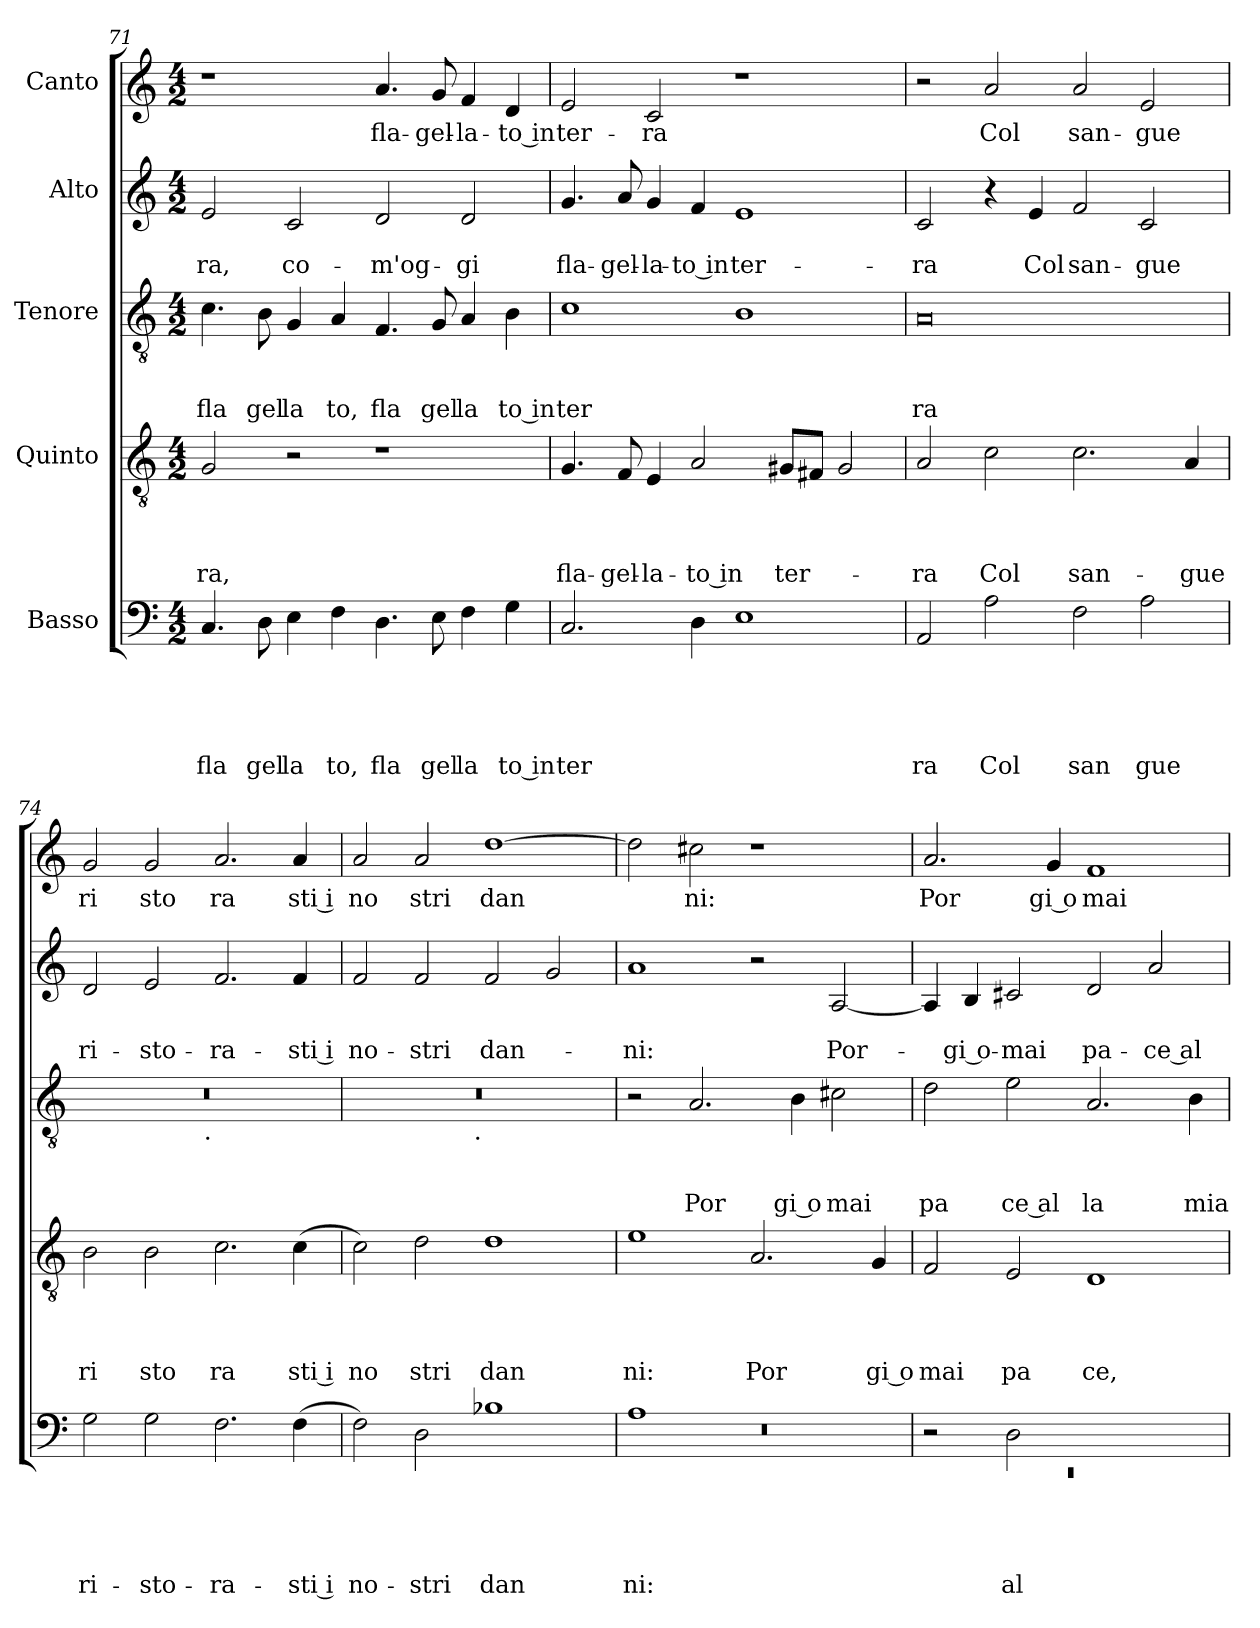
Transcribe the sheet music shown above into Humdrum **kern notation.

**kern	**text	**text	**text	**text	**text	**kern	**text	**text	**text	**text	**kern	**text	**text	**text	**kern	**text	**text	**kern	**text
*part5	*part5	*part5	*part5	*part5	*part5	*part4	*part4	*part4	*part4	*part4	*part3	*part3	*part3	*part3	*part2	*part2	*part2	*part1	*part1
*staff5	*staff5	*staff5	*staff5	*staff5	*staff5	*staff4	*staff4	*staff4	*staff4	*staff4	*staff3	*staff3	*staff3	*staff3	*staff2	*staff2	*staff2	*staff1	*staff1
*I"Basso	*	*	*	*	*	*I"Quinto	*	*	*	*	*I"Tenore	*	*	*	*I"Alto	*	*	*I"Canto	*
*clefF4	*	*	*	*	*	*clefGv2	*	*	*	*	*clefGv2	*	*	*	*clefG2	*	*	*clefG2	*
*k[]	*	*	*	*	*	*k[]	*	*	*	*	*k[]	*	*	*	*k[]	*	*	*k[]	*
*C:	*	*	*	*	*	*C:	*	*	*	*	*C:	*	*	*	*C:	*	*	*C:	*
*M4/2	*	*	*	*	*	*M4/2	*	*	*	*	*M4/2	*	*	*	*M4/2	*	*	*M4/2	*
=71	=71	=71	=71	=71	=71	=71	=71	=71	=71	=71	=71	=71	=71	=71	=71	=71	=71	=71	=71
!	!	!	!	!	!LO:LY:b	!	!	!	!	!LO:LY:b	!	!	!	!LO:LY:b	!	!	!LO:LY:b	!	!
4.C/	.	.	.	.	fla	2G/	.	.	.	-ra,	4.c\	.	.	fla	2e/	.	-ra,	1r	.
!	!	!	!	!	!LO:LY:b	!	!	!	!	!	!	!	!	!LO:LY:b	!	!	!	!	!
8D\	.	.	.	.	gel	.	.	.	.	.	8B\	.	.	gel	.	.	.	.	.
!	!	!	!	!	!LO:LY:b	!	!	!	!	!	!	!	!	!LO:LY:b	!	!	!LO:LY:b	!	!
4E\	.	.	.	.	la	2r	.	.	.	.	4G/	.	.	la	2c/	.	co-	.	.
!	!	!	!	!	!LO:LY:b	!	!	!	!	!	!	!	!	!LO:LY:b	!	!	!	!	!
4F\	.	.	.	.	to,	.	.	.	.	.	4A/	.	.	to,	.	.	.	.	.
!	!	!	!	!	!LO:LY:b	!	!	!	!	!	!	!	!	!LO:LY:b	!	!	!LO:LY:b	!	!LO:LY:b
4.D\	.	.	.	.	fla	1r	.	.	.	.	4.F/	.	.	fla	2d/	.	-m'og-	4.a/	fla-
!	!	!	!	!	!LO:LY:b	!	!	!	!	!	!	!	!	!LO:LY:b	!	!	!	!	!LO:LY:b
8E\	.	.	.	.	gel	.	.	.	.	.	8G/	.	.	gel	.	.	.	8g/	-gel-
!	!	!	!	!	!LO:LY:b	!	!	!	!	!	!	!	!	!LO:LY:b	!	!	!LO:LY:b	!	!LO:LY:b
4F\	.	.	.	.	la	.	.	.	.	.	4A/	.	.	la	2d/	.	-gi	4f/	-la-
!	!	!	!	!	!LO:LY:b:rj	!	!	!	!	!	!	!	!	!LO:LY:b:rj	!	!	!	!	!LO:LY:b:rj
4G\	.	.	.	.	to in	.	.	.	.	.	4B\	.	.	to in	.	.	.	4d/	-to in
=72	=72	=72	=72	=72	=72	=72	=72	=72	=72	=72	=72	=72	=72	=72	=72	=72	=72	=72	=72
!	!	!	!	!	!LO:LY:b	!	!	!	!	!LO:LY:b	!	!	!	!LO:LY:b	!	!	!LO:LY:b	!	!LO:LY:b
2.C/	.	.	.	.	ter	4.G/	.	.	.	fla-	1c	.	.	ter	4.g/	.	fla-	2e/	ter-
!	!	!	!	!	!	!	!	!	!	!LO:LY:b	!	!	!	!	!	!	!LO:LY:b	!	!
.	.	.	.	.	.	8F/	.	.	.	-gel-	.	.	.	.	8a/	.	-gel-	.	.
!	!	!	!	!	!	!	!	!	!	!LO:LY:b	!	!	!	!	!	!	!LO:LY:b	!	!LO:LY:b
.	.	.	.	.	.	4E/	.	.	.	-la-	.	.	.	.	4g/	.	-la-	2c/	-ra
!	!	!	!	!	!	!	!	!	!	!LO:LY:b:rj	!	!	!	!	!	!	!LO:LY:b:rj	!	!
4D\	.	.	.	.	.	2A/	.	.	.	-to in	.	.	.	.	4f/	.	-to in	.	.
!	!	!	!	!	!	!	!	!	!	!	!	!	!	!	!	!	!LO:LY:b	!	!
1E	.	.	.	.	.	.	.	.	.	.	1B	.	.	.	1e	.	ter-	1r	.
!	!	!	!	!	!	!	!	!	!	!LO:LY:b	!	!	!	!	!	!	!	!	!
.	.	.	.	.	.	8G#X/L	.	.	.	ter-	.	.	.	.	.	.	.	.	.
.	.	.	.	.	.	8F#X/J	.	.	.	.	.	.	.	.	.	.	.	.	.
.	.	.	.	.	.	2G#/	.	.	.	.	.	.	.	.	.	.	.	.	.
=73	=73	=73	=73	=73	=73	=73	=73	=73	=73	=73	=73	=73	=73	=73	=73	=73	=73	=73	=73
!	!	!	!	!	!LO:LY:b	!	!	!	!	!LO:LY:b	!	!	!	!LO:LY:b	!	!	!LO:LY:b	!	!
2AA/	.	.	.	.	ra	2A/	.	.	.	-ra	0A	.	.	ra	2c/	.	-ra	2r	.
!	!	!	!	!	!LO:LY:b	!	!	!	!	!LO:LY:b	!	!	!	!	!	!	!	!	!LO:LY:b
2A\	.	.	.	.	Col	2c\	.	.	.	Col	.	.	.	.	4r	.	.	2a/	Col
!	!	!	!	!	!	!	!	!	!	!	!	!	!	!	!	!	!LO:LY:b	!	!
.	.	.	.	.	.	.	.	.	.	.	.	.	.	.	4e/	.	Col	.	.
!	!	!	!	!	!LO:LY:b	!	!	!	!	!LO:LY:b	!	!	!	!	!	!	!LO:LY:b	!	!LO:LY:b
2F\	.	.	.	.	san	2.c\	.	.	.	san-	.	.	.	.	2f/	.	san-	2a/	san-
!	!	!	!	!	!LO:LY:b	!	!	!	!	!	!	!	!	!	!	!	!LO:LY:b	!	!LO:LY:b
2A\	.	.	.	.	gue	.	.	.	.	.	.	.	.	.	2c/	.	-gue	2e/	-gue
!	!	!	!	!	!	!	!	!	!	!LO:LY:b	!	!	!	!	!	!	!	!	!
.	.	.	.	.	.	4A/	.	.	.	-gue	.	.	.	.	.	.	.	.	.
!!LO:LB:g=z
=74	=74	=74	=74	=74	=74	=74	=74	=74	=74	=74	=74	=74	=74	=74	=74	=74	=74	=74	=74
!	!	!	!	!	!LO:LY:b	!	!	!	!	!LO:LY:b	!	!	!	!	!	!	!LO:LY:b	!	!LO:LY:b
*	*	*	*	*	*	*	*	*	*	*	*^	*	*	*	*	*	*	*	*
2G\	.	.	.	.	ri-	2B\	.	.	.	ri	0r	2ryy	.	.	.	2d/	.	ri-	2g/	ri
!	!	!	!	!	!LO:LY:b	!	!	!	!	!LO:LY:b	!	!	!	!	!	!	!	!LO:LY:b	!	!LO:LY:b
2G\	.	.	.	.	-sto-	2B\	.	.	.	sto	.	4...ryy	.	.	.	2e/	.	-sto-	2g/	sto
!	!	!	!	!	!	!	!	!	!	!	!	!LO:TX:b:t=.	!	!	!	!	!	!	!	!
.	.	.	.	.	.	.	.	.	.	.	.	1ryy	.	.	.	.	.	.	.	.
!	!	!	!	!	!LO:LY:b	!	!	!	!	!LO:LY:b	!	!	!	!	!	!	!	!LO:LY:b	!	!LO:LY:b
2.F\	.	.	.	.	-ra-	2.c\	.	.	.	ra	.	.	.	.	.	2.f/	.	-ra-	2.a/	ra
!	!	!	!	!	!LO:LY:b:rj	!	!	!	!	!LO:LY:b:rj	!	!	!	!	!	!	!	!LO:LY:b:rj	!	!LO:LY:b:rj
(<4F\	.	.	.	.	-sti i	(<4c\	.	.	.	sti i	.	.	.	.	.	4f/	.	-sti i	4a/	sti i
.	.	.	.	.	.	.	.	.	.	.	.	32ryy	.	.	.	.	.	.	.	.
=75	=75	=75	=75	=75	=75	=75	=75	=75	=75	=75	=75	=75	=75	=75	=75	=75	=75	=75	=75	=75
!	!	!	!	!	!LO:LY:b	!	!	!	!	!LO:LY:b	!	!	!	!	!	!	!	!LO:LY:b	!	!LO:LY:b
2F\)	.	.	.	.	no-	2c\)	.	.	.	no	0r	2ryy	.	.	.	2f/	.	no-	2a/	no
!	!	!	!	!	!LO:LY:b	!	!	!	!	!LO:LY:b	!	!	!	!	!	!	!	!LO:LY:b	!	!LO:LY:b
2D\	.	.	.	.	-stri	2d\	.	.	.	stri	.	4...ryy	.	.	.	2f/	.	-stri	2a/	stri
!	!	!	!	!	!	!	!	!	!	!	!	!LO:TX:b:t=.	!	!	!	!	!	!	!	!
.	.	.	.	.	.	.	.	.	.	.	.	1ryy	.	.	.	.	.	.	.	.
!	!	!	!	!	!LO:LY:b	!	!	!	!	!LO:LY:b	!	!	!	!	!	!	!	!LO:LY:b	!	!LO:LY:b
1B-X	.	.	.	.	dan-	1d	.	.	.	dan	.	.	.	.	.	2f/	.	dan-	[>1dd	dan
.	.	.	.	.	.	.	.	.	.	.	.	.	.	.	.	2g/	.	.	.	.
.	.	.	.	.	.	.	.	.	.	.	.	32ryy	.	.	.	.	.	.	.	.
=76	=76	=76	=76	=76	=76	=76	=76	=76	=76	=76	=76	=76	=76	=76	=76	=76	=76	=76	=76	=76
*^	*	*	*	*	*	*	*	*	*	*	*	*	*	*	*	*	*	*	*	*
*	*^	*	*	*	*	*	*	*	*	*	*	*	*	*	*	*	*	*	*	*	*
!	!	!LO:N:vis=1	!	!	!	!	!LO:LY:b	!	!	!	!	!LO:LY:b	!	!	!	!	!	!	!	!LO:LY:b	!	!
*	*	*	*	*	*	*	*	*	*	*	*	*	*v	*v	*	*	*	*	*	*	*	*
0ryy	1A	0r	.	.	.	.	-ni:	1e	.	.	.	ni:	2r	.	.	.	1a	.	-ni:	2dd\]	.
!	!	!	!	!	!	!	!	!	!	!	!	!	!	!	!	!LO:LY:b	!	!	!	!	!LO:LY:b
.	.	.	.	.	.	.	.	.	.	.	.	.	2.A/	.	.	Por	.	.	.	2cc#X\	ni:
!	!	!	!	!	!	!	!	!	!	!	!	!LO:LY:b	!	!	!	!	!	!	!	!	!
.	1ryy	.	.	.	.	.	.	2.A/	.	.	.	Por	.	.	.	.	2r	.	.	1r	.
!	!	!	!	!	!	!	!	!	!	!	!	!	!	!	!	!LO:LY:b:rj	!	!	!	!	!
.	.	.	.	.	.	.	.	.	.	.	.	.	4B\	.	.	gi o	.	.	.	.	.
!	!	!	!	!	!	!	!	!	!	!	!	!	!	!	!	!LO:LY:b	!	!	!LO:LY:b	!	!
.	.	.	.	.	.	.	.	.	.	.	.	.	2c#X\	.	.	mai	[<2A/	.	Por-	.	.
!	!	!	!	!	!	!	!	!	!	!	!	!LO:LY:b:rj	!	!	!	!	!	!	!	!	!
.	.	.	.	.	.	.	.	4G/	.	.	.	gi o	.	.	.	.	.	.	.	.	.
=77	=77	=77	=77	=77	=77	=77	=77	=77	=77	=77	=77	=77	=77	=77	=77	=77	=77	=77	=77	=77	=77
!	!LO:N:vis=1	!	!	!	!	!	!	!	!	!	!	!LO:LY:b	!	!	!	!LO:LY:b	!	!	!	!	!LO:LY:b
0ryy	0rEE	2r	.	.	.	.	.	2F/	.	.	.	mai	2d\	.	.	pa	4A/]	.	.	2.a/	Por
!	!	!	!	!	!	!	!	!	!	!	!	!	!	!	!	!	!	!	!LO:LY:b:rj	!	!
.	.	.	.	.	.	.	.	.	.	.	.	.	.	.	.	.	4B/	.	-gi o-	.	.
!	!	!	!	!	!	!	!LO:LY:b	!	!	!	!	!LO:LY:b	!	!	!	!LO:LY:b:rj	!	!	!LO:LY:b	!	!
.	.	2D\	.	.	.	.	al-	2E/	.	.	.	pa	2e\	.	.	ce al	2c#X/	.	-mai	.	.
!	!	!	!	!	!	!	!	!	!	!	!	!	!	!	!	!	!	!	!	!	!LO:LY:b:rj
.	.	.	.	.	.	.	.	.	.	.	.	.	.	.	.	.	.	.	.	4g/	gi o
!	!	!	!	!	!	!	!	!	!	!	!	!LO:LY:b	!	!	!	!LO:LY:b	!	!	!LO:LY:b	!	!LO:LY:b
.	.	1ryy	.	.	.	.	.	1D	.	.	.	ce,	2.A/	.	.	la	2d/	.	pa-	1f	mai
!	!	!	!	!	!	!	!	!	!	!	!	!	!	!	!	!	!	!	!LO:LY:b:rj	!	!
.	.	.	.	.	.	.	.	.	.	.	.	.	.	.	.	.	2a/	.	-ce al-	.	.
!	!	!	!	!	!	!	!	!	!	!	!	!	!	!	!	!LO:LY:b	!	!	!	!	!
.	.	.	.	.	.	.	.	.	.	.	.	.	4B\	.	.	mia	.	.	.	.	.
*v	*v	*v	*	*	*	*	*	*	*	*	*	*	*	*	*	*	*	*	*	*	*
=	=	=	=	=	=	=	=	=	=	=	=	=	=	=	=	=	=	=	=
*-	*-	*-	*-	*-	*-	*-	*-	*-	*-	*-	*-	*-	*-	*-	*-	*-	*-	*-	*-
